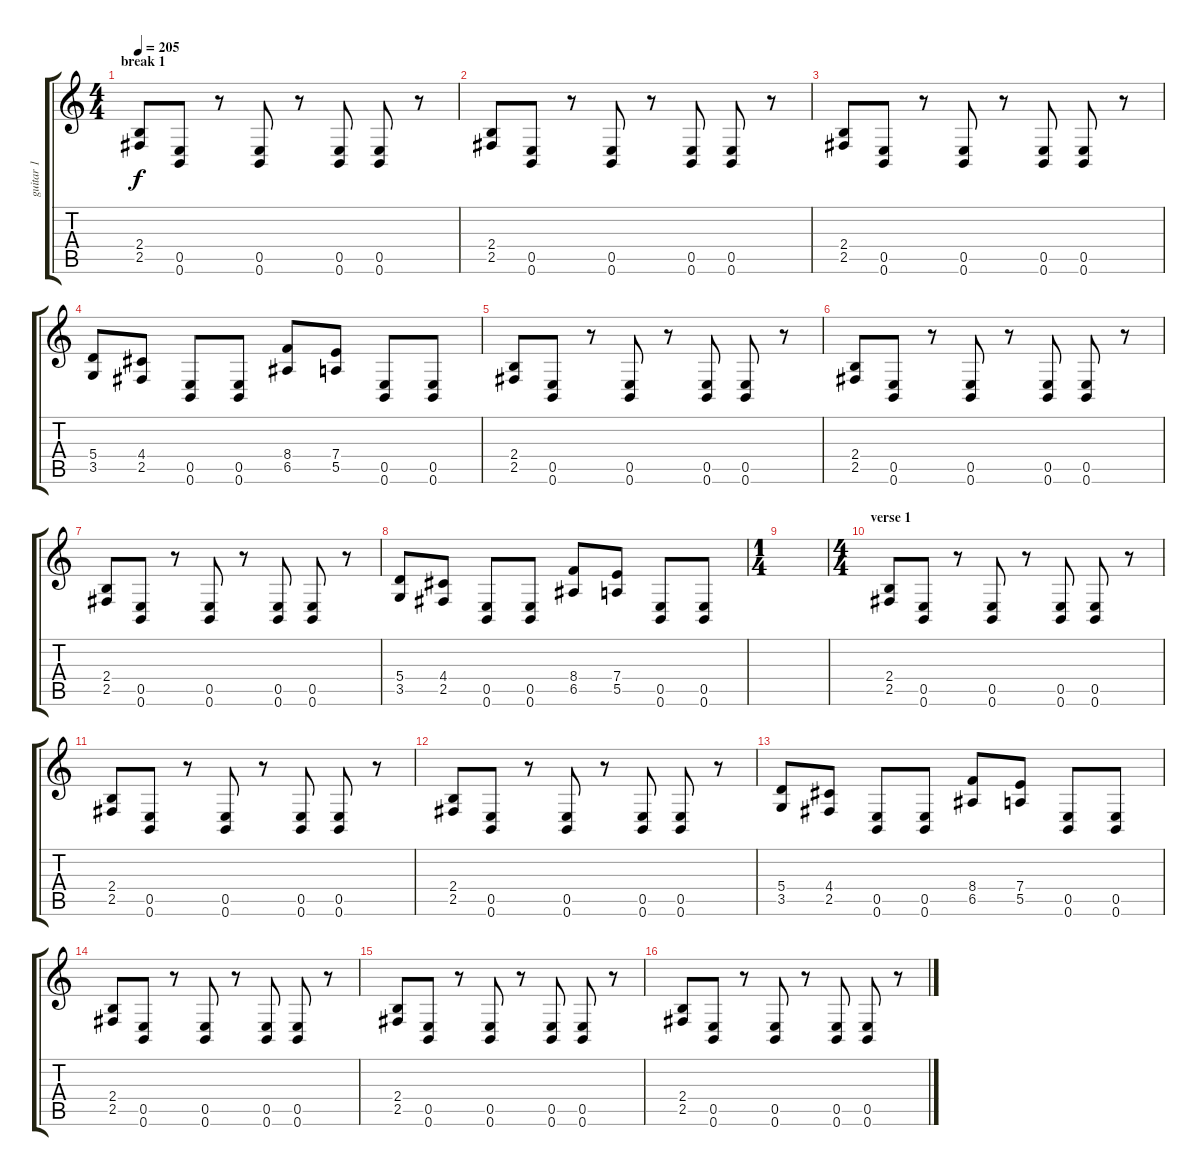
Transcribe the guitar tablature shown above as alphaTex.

\track ("guitar 1" "guitar 1") {instrument distortionguitar}
\staff {score tabs}
\tuning (B3 Gb3 D3 A2 E2 B1) {hide}
\ts (4 4)
\section ("" "break 1")
\tempo 205
\clef g2
\ks c
(2.4 2.5).8{dy f} (0.5 0.6).8 r.8 (0.5 0.6).8 r.8 (0.5 0.6).8 (0.5 0.6).8 r.8 |
(2.4 2.5).8 (0.5 0.6).8 r.8 (0.5 0.6).8 r.8 (0.5 0.6).8 (0.5 0.6).8 r.8 |
(2.4 2.5).8 (0.5 0.6).8 r.8 (0.5 0.6).8 r.8 (0.5 0.6).8 (0.5 0.6).8 r.8 |
(5.4 3.5).8 (4.4 2.5).8 (0.5 0.6).8 (0.5 0.6).8 (8.4 6.5).8 (7.4 5.5).8 (0.5 0.6).8 (0.5 0.6).8 |
(2.4 2.5).8 (0.5 0.6).8 r.8 (0.5 0.6).8 r.8 (0.5 0.6).8 (0.5 0.6).8 r.8 |
(2.4 2.5).8 (0.5 0.6).8 r.8 (0.5 0.6).8 r.8 (0.5 0.6).8 (0.5 0.6).8 r.8 |
(2.4 2.5).8 (0.5 0.6).8 r.8 (0.5 0.6).8 r.8 (0.5 0.6).8 (0.5 0.6).8 r.8 |
(5.4 3.5).8 (4.4 2.5).8 (0.5 0.6).8 (0.5 0.6).8 (8.4 6.5).8 (7.4 5.5).8 (0.5 0.6).8 (0.5 0.6).8 |
\ts (1 4)
|
\ts (4 4)
\section ("" "verse 1")
(2.4 2.5).8 (0.5 0.6).8 r.8 (0.5 0.6).8 r.8 (0.5 0.6).8 (0.5 0.6).8 r.8 |
(2.4 2.5).8 (0.5 0.6).8 r.8 (0.5 0.6).8 r.8 (0.5 0.6).8 (0.5 0.6).8 r.8 |
(2.4 2.5).8 (0.5 0.6).8 r.8 (0.5 0.6).8 r.8 (0.5 0.6).8 (0.5 0.6).8 r.8 |
(5.4 3.5).8 (4.4 2.5).8 (0.5 0.6).8 (0.5 0.6).8 (8.4 6.5).8 (7.4 5.5).8 (0.5 0.6).8 (0.5 0.6).8 |
(2.4 2.5).8 (0.5 0.6).8 r.8 (0.5 0.6).8 r.8 (0.5 0.6).8 (0.5 0.6).8 r.8 |
(2.4 2.5).8 (0.5 0.6).8 r.8 (0.5 0.6).8 r.8 (0.5 0.6).8 (0.5 0.6).8 r.8 |
(2.4 2.5).8 (0.5 0.6).8 r.8 (0.5 0.6).8 r.8 (0.5 0.6).8 (0.5 0.6).8 r.8
